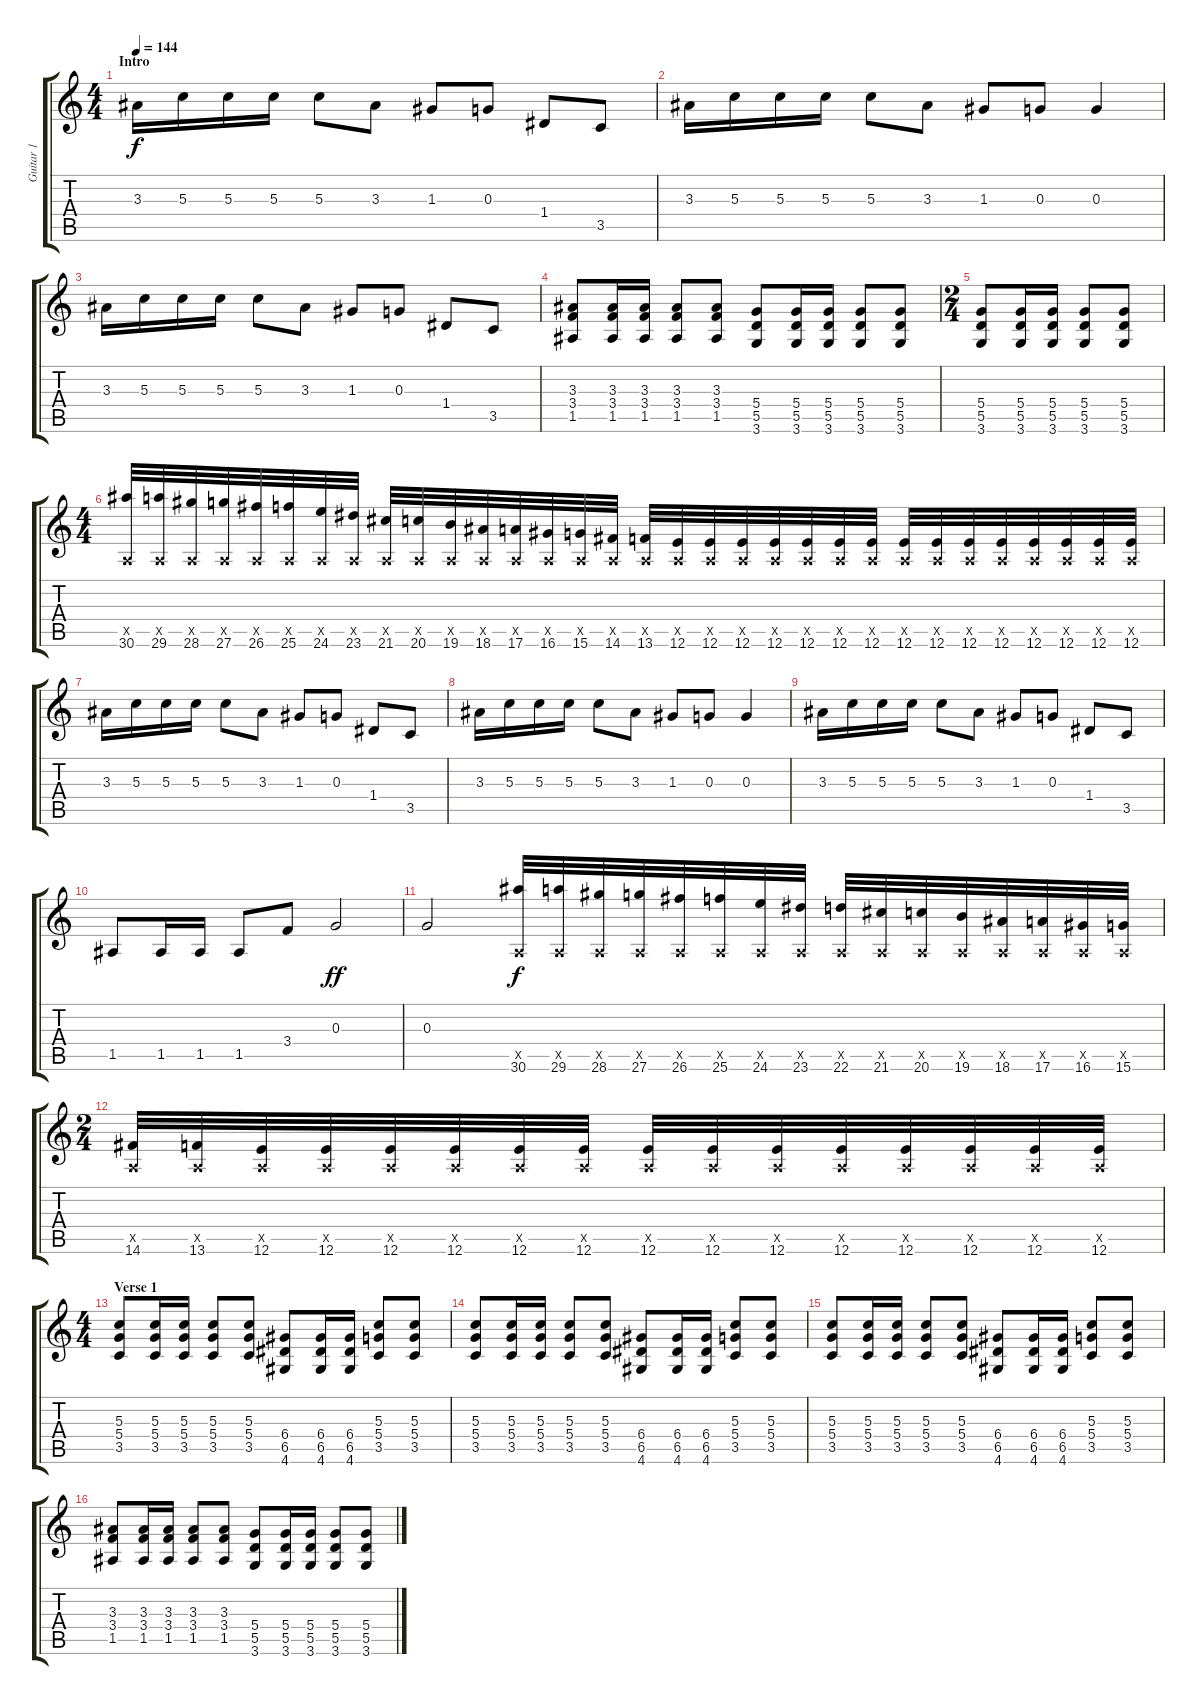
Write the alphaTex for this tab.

\track ("Guitar 1" "Guitar 1") {instrument distortionguitar}
\staff {score tabs}
\tuning (E4 B3 G3 D3 A2 E2) {hide}
\ts (4 4)
\section ("" "Intro")
\tempo 144
\clef g2
\ks c
3.3.16{dy f instrument distortionguitar} 5.3.16 5.3.16 5.3.16 5.3.8 3.3.8 1.3.8 0.3.8 1.4.8 3.5.8 |
3.3.16 5.3.16 5.3.16 5.3.16 5.3.8 3.3.8 1.3.8 0.3.8 0.3.4 |
3.3.16 5.3.16 5.3.16 5.3.16 5.3.8 3.3.8 1.3.8 0.3.8 1.4.8 3.5.8 |
(3.3 3.4 1.5).8 (3.3 3.4 1.5).16 (3.3 3.4 1.5).16 (3.3 3.4 1.5).8 (3.3 3.4 1.5).8 (5.4 5.5 3.6).8 (5.4 5.5 3.6).16 (5.4 5.5 3.6).16 (5.4 5.5 3.6).8 (5.4 5.5 3.6).8 |
\ts (2 4)
(5.4 5.5 3.6).8 (5.4 5.5 3.6).16 (5.4 5.5 3.6).16 (5.4 5.5 3.6).8 (5.4 5.5 3.6).8 |
\ts (4 4)
(0.5{x} 30.6).32 (0.5{x} 29.6).32 (0.5{x} 28.6).32 (0.5{x} 27.6).32 (0.5{x} 26.6).32 (0.5{x} 25.6).32 (0.5{x} 24.6).32 (0.5{x} 23.6).32 (0.5{x} 21.6).32 (0.5{x} 20.6).32 (0.5{x} 19.6).32 (0.5{x} 18.6).32 (0.5{x} 17.6).32 (0.5{x} 16.6).32 (0.5{x} 15.6).32 (0.5{x} 14.6).32 (0.5{x} 13.6).32 (0.5{x} 12.6).32 (0.5{x} 12.6).32 (0.5{x} 12.6).32 (0.5{x} 12.6).32 (0.5{x} 12.6).32 (0.5{x} 12.6).32 (0.5{x} 12.6).32 (0.5{x} 12.6).32 (0.5{x} 12.6).32 (0.5{x} 12.6).32 (0.5{x} 12.6).32 (0.5{x} 12.6).32 (0.5{x} 12.6).32 (0.5{x} 12.6).32 (0.5{x} 12.6).32 |
3.3.16 5.3.16 5.3.16 5.3.16 5.3.8 3.3.8 1.3.8 0.3.8 1.4.8 3.5.8 |
3.3.16 5.3.16 5.3.16 5.3.16 5.3.8 3.3.8 1.3.8 0.3.8 0.3.4 |
3.3.16 5.3.16 5.3.16 5.3.16 5.3.8 3.3.8 1.3.8 0.3.8 1.4.8 3.5.8 |
1.5.8 1.5.16 1.5.16 1.5.8 3.4.8 0.3.2{dy ff} |
0.3.2 (0.5{x} 30.6).32{dy f} (0.5{x} 29.6).32 (0.5{x} 28.6).32 (0.5{x} 27.6).32 (0.5{x} 26.6).32 (0.5{x} 25.6).32 (0.5{x} 24.6).32 (0.5{x} 23.6).32 (0.5{x} 22.6).32 (0.5{x} 21.6).32 (0.5{x} 20.6).32 (0.5{x} 19.6).32 (0.5{x} 18.6).32 (0.5{x} 17.6).32 (0.5{x} 16.6).32 (0.5{x} 15.6).32 |
\ts (2 4)
(0.5{x} 14.6).32 (0.5{x} 13.6).32 (0.5{x} 12.6).32 (0.5{x} 12.6).32 (0.5{x} 12.6).32 (0.5{x} 12.6).32 (0.5{x} 12.6).32 (0.5{x} 12.6).32 (0.5{x} 12.6).32 (0.5{x} 12.6).32 (0.5{x} 12.6).32 (0.5{x} 12.6).32 (0.5{x} 12.6).32 (0.5{x} 12.6).32 (0.5{x} 12.6).32 (0.5{x} 12.6).32 |
\ts (4 4)
\section ("" "Verse 1")
(5.3 5.4 3.5).8 (5.3 5.4 3.5).16 (5.3 5.4 3.5).16 (5.3 5.4 3.5).8 (5.3 5.4 3.5).8 (6.4 6.5 4.6).8 (6.4 6.5 4.6).16 (6.4 6.5 4.6).16 (5.3 5.4 3.5).8 (5.3 5.4 3.5).8 |
(5.3 5.4 3.5).8 (5.3 5.4 3.5).16 (5.3 5.4 3.5).16 (5.3 5.4 3.5).8 (5.3 5.4 3.5).8 (6.4 6.5 4.6).8 (6.4 6.5 4.6).16 (6.4 6.5 4.6).16 (5.3 5.4 3.5).8 (5.3 5.4 3.5).8 |
(5.3 5.4 3.5).8 (5.3 5.4 3.5).16 (5.3 5.4 3.5).16 (5.3 5.4 3.5).8 (5.3 5.4 3.5).8 (6.4 6.5 4.6).8 (6.4 6.5 4.6).16 (6.4 6.5 4.6).16 (5.3 5.4 3.5).8 (5.3 5.4 3.5).8 |
(3.3 3.4 1.5).8 (3.3 3.4 1.5).16 (3.3 3.4 1.5).16 (3.3 3.4 1.5).8 (3.3 3.4 1.5).8 (5.4 5.5 3.6).8 (5.4 5.5 3.6).16 (5.4 5.5 3.6).16 (5.4 5.5 3.6).8 (5.4 5.5 3.6).8
